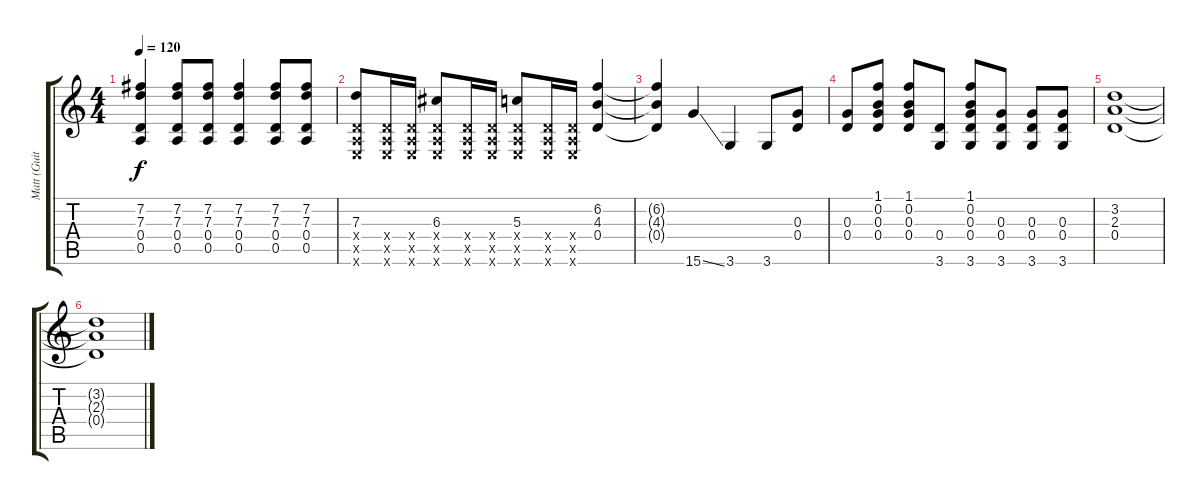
\track ("Matt (Guitar2) Overdubs" "Matt (Guit") {instrument overdrivenguitar}
\staff {score tabs}
\tuning (E4 B3 G3 D3 A2 E2) {hide}
\ts (4 4)
\tempo 120
\clef g2
\ks c
(7.2 7.3 0.4 0.5).4{dy f} (7.2 7.3 0.4 0.5).8 (7.2 7.3 0.4 0.5).8 (7.2 7.3 0.4 0.5).4 (7.2 7.3 0.4 0.5).8 (7.2 7.3 0.4 0.5).8 |
(7.3 0.4{x} 0.5{x} 0.6{x}).8 (0.4{x} 0.5{x} 0.6{x}).16 (0.4{x} 0.5{x} 0.6{x}).16 (6.3 0.4{x} 0.5{x} 0.6{x}).8 (0.4{x} 0.5{x} 0.6{x}).16 (0.4{x} 0.5{x} 0.6{x}).16 (5.3 0.4{x} 0.5{x} 0.6{x}).8 (0.4{x} 0.5{x} 0.6{x}).16 (0.4{x} 0.5{x} 0.6{x}).16 (6.2 4.3 0.4).4 |
(6.2{t} 4.3{t} 0.4{t}).4 15.6{ss}.4 3.6.4 3.6.8 (0.3 0.4).8 |
(0.3 0.4).8 (1.1 0.2 0.3 0.4).8 (1.1 0.2 0.3 0.4).8 (0.4 3.6).8 (1.1 0.2 0.3 0.4 3.6).8 (0.3 0.4 3.6).8 (0.3 0.4 3.6).8 (0.3 0.4 3.6).8 |
(3.2 2.3 0.4).1 |
(3.2{t} 2.3{t} 0.4{t}).1
